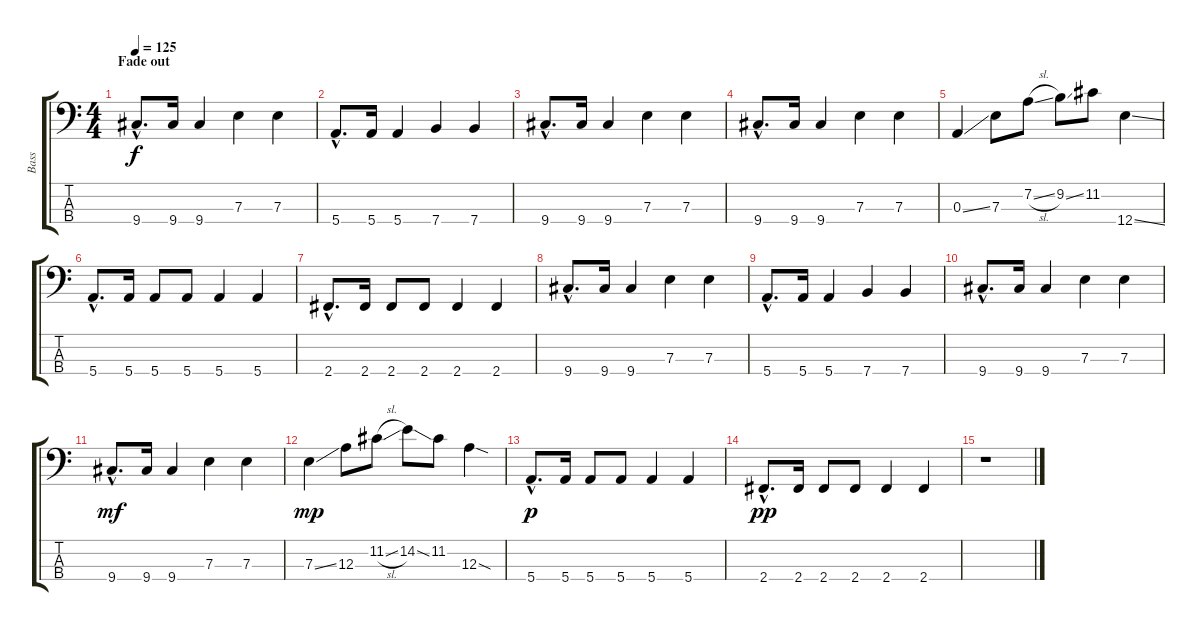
\track ("Bass" "Bass") {instrument electricbasspick}
\staff {score tabs}
\tuning (G2 D2 A1 E1) {hide}
\ts (4 4)
\section ("" "Fade out")
\tempo 125
\clef f4
\ks c
9.4{hac}.8{d dy f} 9.4.16 9.4.4 7.3.4 7.3.4 |
5.4{hac}.8{d} 5.4.16 5.4.4 7.4.4 7.4.4 |
9.4{hac}.8{d} 9.4.16 9.4.4 7.3.4 7.3.4 |
9.4{hac}.8{d} 9.4.16 9.4.4 7.3.4 7.3.4 |
0.3{ss}.4 7.3.8 7.2{sl}.8 9.2{ss}.8 11.2.8 12.4{ss}.4 |
5.4{hac}.8{d} 5.4.16 5.4.8 5.4.8 5.4.4 5.4.4 |
2.4{hac}.8{d volume 11} 2.4.16 2.4.8 2.4.8 2.4.4 2.4.4 |
9.4{hac}.8{d} 9.4.16 9.4.4 7.3.4 7.3.4 |
5.4{hac}.8{d volume 8} 5.4.16 5.4.4 7.4.4 7.4.4 |
9.4{hac}.8{d} 9.4.16 9.4.4 7.3.4 7.3.4 |
9.4{hac}.8{d dy mf volume 4} 9.4.16 9.4.4 7.3.4 7.3.4 |
7.3{ss}.4{dy mp} 12.3.8 11.2{sl}.8 14.2{ss}.8 11.2.8 12.3{sod}.4 |
5.4{hac}.8{d dy p volume 0} 5.4.16 5.4.8 5.4.8 5.4.4 5.4.4 |
2.4{hac}.8{d dy pp} 2.4.16 2.4.8 2.4.8 2.4.4 2.4.4 |
r.1
